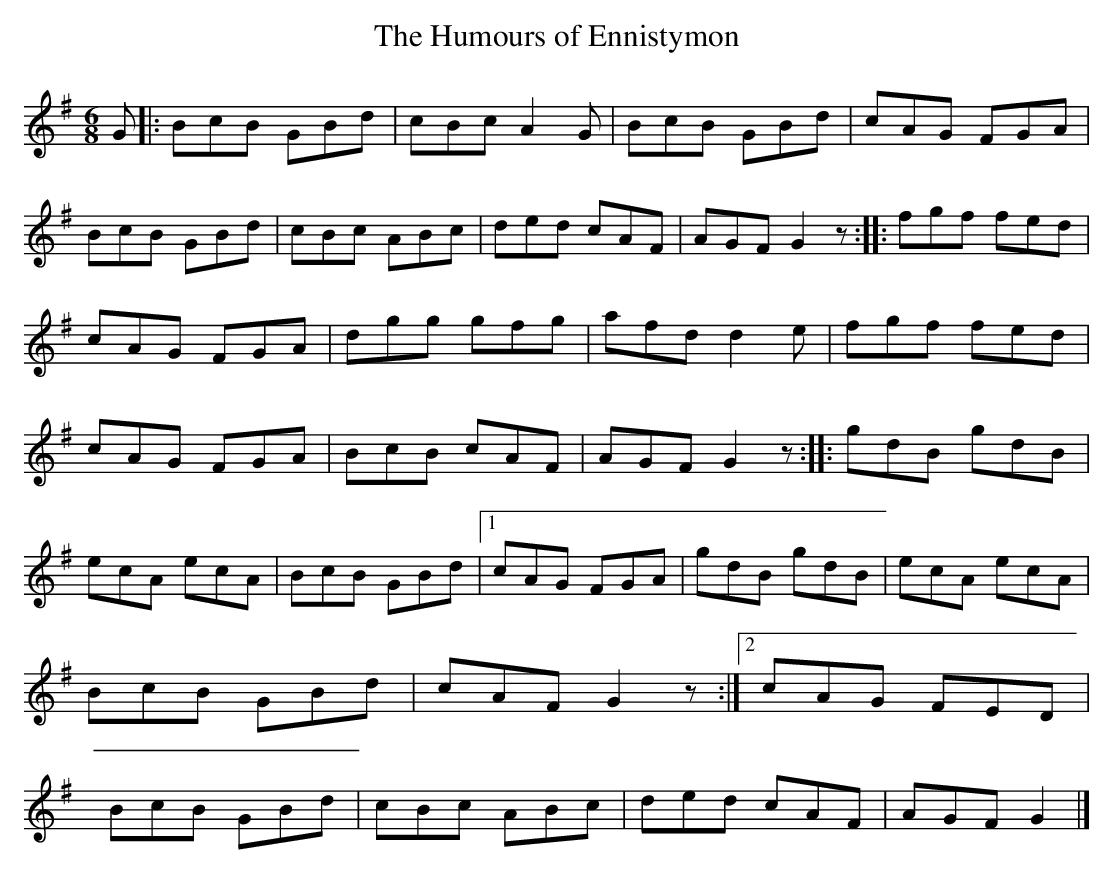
X:1
T:Humours of Ennistymon, The
M:6/8
K:GMaj
E:10
G|:BcB GBd|cBc A2G|BcB GBd|cAG FGA|BcB GBd|cBc ABc|ded cAF|\
AGF G2z::fgf fed|cAG FGA|dgg gfg|afd d2e|fgf fed|cAG FGA|BcB cAF|\
AGF G2z::gdB gdB|ecA ecA|BcB GBd|1 cAG FGA| gdB gdB|ecA ecA|\
BcB GBd|cAF G2z:|2 cAG FED|BcB GBd|cBc ABc|ded cAF|AGF G2|]**
